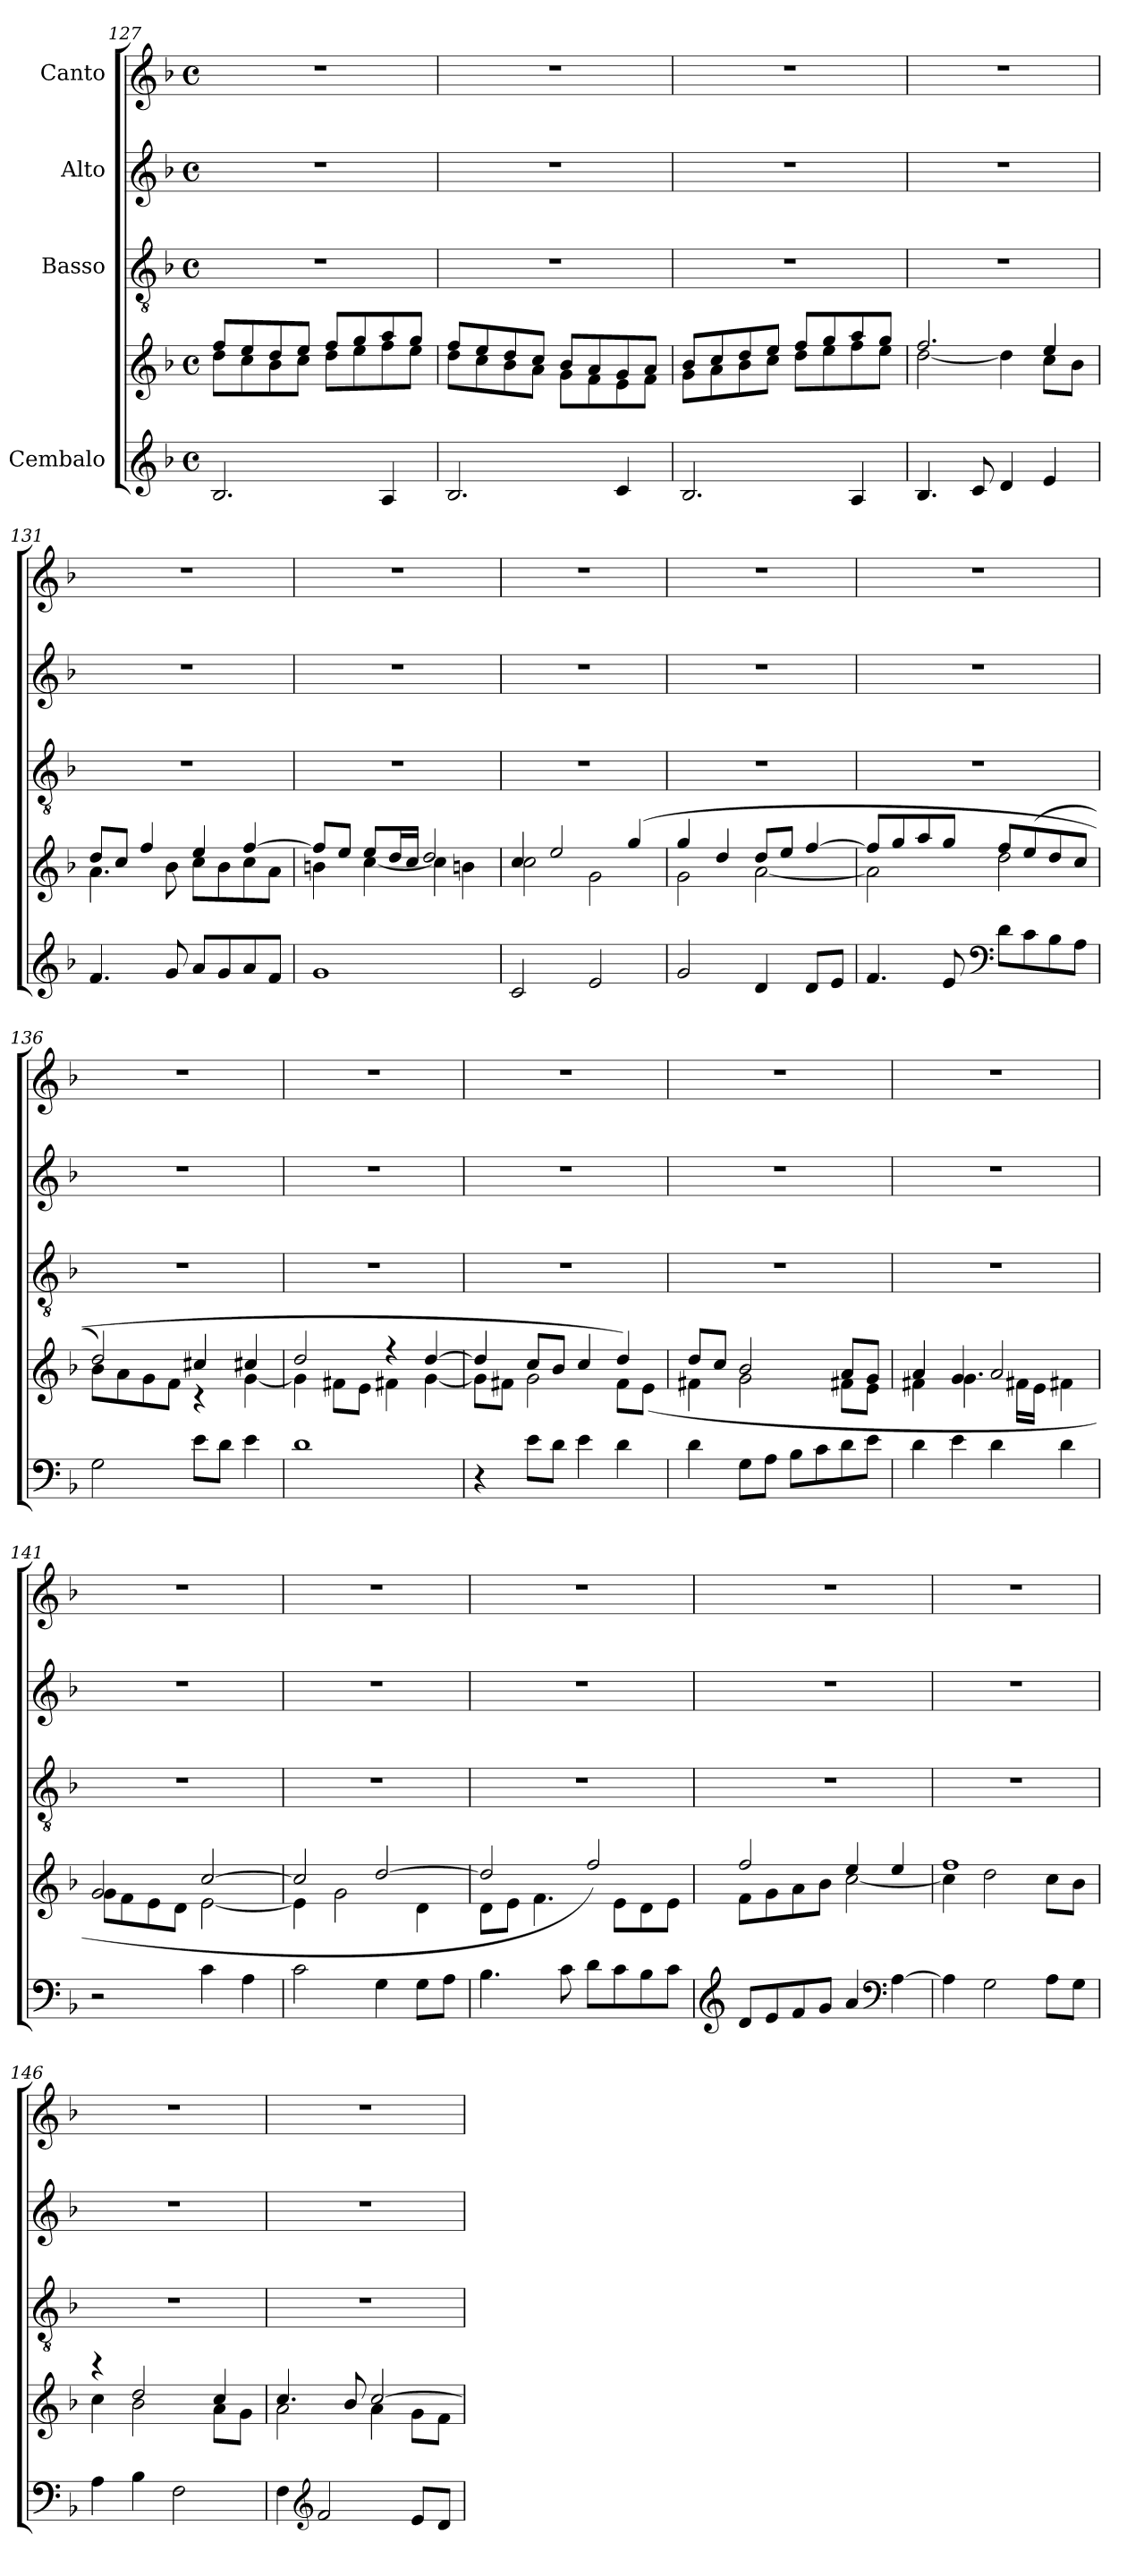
**kern	**kern	**kern	**kern	**kern
*part4	*part4	*part3	*part2	*part1
*staff5	*staff4	*staff3	*staff2	*staff1
*I"Cembalo	*	*I"Basso	*I"Alto	*I"Canto
*clefG2	*clefG2	*clefGv2	*clefG2	*clefG2
*k[b-]	*k[b-]	*k[b-]	*k[b-]	*k[b-]
*F:	*F:	*F:	*F:	*F:
*M4/4	*M4/4	*M4/4	*M4/4	*M4/4
*met(c)	*met(c)	*met(c)	*met(c)	*met(c)
=127	=127	=127	=127	=127
*	*^	*	*	*
2.B-/	8ff/L	8dd\L	1r	1r	1r
.	8ee/	8cc\	.	.	.
.	8dd/	8b-\	.	.	.
.	8ee/J	8cc\J	.	.	.
.	8ff/L	8dd\L	.	.	.
.	8gg/	8ee\	.	.	.
4A/	8aa/	8ff\	.	.	.
.	8gg/J	8ee\J	.	.	.
=128	=128	=128	=128	=128	=128
2.B-/	8ff/L	8dd\L	1r	1r	1r
.	8ee/	8cc\	.	.	.
.	8dd/	8b-\	.	.	.
.	8cc/J	8a\J	.	.	.
.	8b-/L	8g\L	.	.	.
.	8a/	8f\	.	.	.
4c/	8g/	8e\	.	.	.
.	8a/J	8f\J	.	.	.
!!LO:LB:g=z
=129	=129	=129	=129	=129	=129
2.B-/	8b-/L	8g\L	1r	1r	1r
.	8cc/	8a\	.	.	.
.	8dd/	8b-\	.	.	.
.	8ee/J	8cc\J	.	.	.
.	8ff/L	8dd\L	.	.	.
.	8gg/	8ee\	.	.	.
4A/	8aa/	8ff\	.	.	.
.	8gg/J	8ee\J	.	.	.
=130	=130	=130	=130	=130	=130
4.B-/	2.ff/	[<2dd\	1r	1r	1r
8c/	.	.	.	.	.
4d/	.	4dd\]	.	.	.
4e/	4ee/	8cc\L	.	.	.
.	.	8b-\J	.	.	.
=131	=131	=131	=131	=131	=131
4.f/	8dd/L	4.a\	1r	1r	1r
.	8cc/J	.	.	.	.
.	4ff/	.	.	.	.
8g/	.	8b-\	.	.	.
8a/L	4ee/	8cc\L	.	.	.
8g/	.	8b-\	.	.	.
8a/	[>4ff/	8cc\	.	.	.
8f/J	.	8a\J	.	.	.
=132	=132	=132	=132	=132	=132
1g	8ff/L]	4bn\	1r	1r	1r
.	8ee/J	.	.	.	.
.	8ee/L	[<4cc\	.	.	.
.	16dd/L	.	.	.	.
.	16cc/JJ	.	.	.	.
.	2dd/	4cc\]	.	.	.
.	.	4bn\	.	.	.
=133	=133	=133	=133	=133	=133
2c/	4cc/	2cc\	1r	1r	1r
.	2ee/	.	.	.	.
2e/	.	2g\	.	.	.
.	(4gg/	.	.	.	.
!!LO:LB:g=z
=134	=134	=134	=134	=134	=134
2g/	(<4gg/	2g\)	1r	1r	1r
.	4dd/	.	.	.	.
4d/	8dd/L	[<2a\	.	.	.
.	8ee/J	.	.	.	.
8d/L	[>4ff/	.	.	.	.
8e/J	.	.	.	.	.
=135	=135	=135	=135	=135	=135
4.f/	8ff/L]	2a\]	1r	1r	1r
.	8gg/	.	.	.	.
.	8aa/	.	.	.	.
8e/	8gg/J	.	.	.	.
*clefF4	*	*	*	*	*
8d\L	8ff/L	2dd\	.	.	.
8c\	(>8ee/	.	.	.	.
8B-\	8dd/	.	.	.	.
8A\J	8cc/J	.	.	.	.
=136	=136	=136	=136	=136	=136
2G\	2dd/)	8b-\L	1r	1r	1r
.	.	8a\	.	.	.
.	.	8g\	.	.	.
.	.	8f\J	.	.	.
8e\L	4cc#X/	4rc	.	.	.
8d\J	.	.	.	.	.
4e\	4cc#X/	[<4g\	.	.	.
=137	=137	=137	=137	=137	=137
1d	2dd/	4g\]	1r	1r	1r
.	.	8f#X\L	.	.	.
.	.	8e\J	.	.	.
.	4rff	4f#X\	.	.	.
.	[>4dd/	[<4g\	.	.	.
=138	=138	=138	=138	=138	=138
4r	4dd/]	8g\L]	1r	1r	1r
.	.	8f#X\J	.	.	.
8e\L	8cc/L	2g\	.	.	.
8d\J	8b-/J	.	.	.	.
4e\	4cc/	.	.	.	.
(<4d\	4dd/)	8f#\L	.	.	.
.	.	(8e\J	.	.	.
!!LO:LB:g=z
=139	=139	=139	=139	=139	=139
4d\	8dd/L	4f#X\	1r	1r	1r
.	8cc/J	.	.	.	.
8G\L	2b-/	2g\	.	.	.
8A\J	.	.	.	.	.
8B-\L	.	.	.	.	.
8c\	.	.	.	.	.
8d\	8a/L	8f#X\L	.	.	.
8e\J	8g/J	8e\J	.	.	.
=140	=140	=140	=140	=140	=140
4d\	4a/	4f#X\	1r	1r	1r
4e\	4g/	4.g\	.	.	.
4d\	2a/	.	.	.	.
.	.	16f#X\LL	.	.	.
.	.	16e\JJ	.	.	.
4d\	.	4f#X\	.	.	.
=141	=141	=141	=141	=141	=141
2r	2g/	8g\L	1r	1r	1r
.	.	8f\	.	.	.
.	.	8e\	.	.	.
.	.	8d\J	.	.	.
4c\	[>2cc/	[<2e\	.	.	.
4A\	.	.	.	.	.
=142	=142	=142	=142	=142	=142
2c\	2cc/]	4e\]	1r	1r	1r
.	.	2g\	.	.	.
4G\	[>2dd/	.	.	.	.
8G\L	.	4d\	.	.	.
8A\J	.	.	.	.	.
=143	=143	=143	=143	=143	=143
4.B-\	2dd/]	8d\L	1r	1r	1r
.	.	8e\J	.	.	.
.	.	4.f\	.	.	.
8c\	.	.	.	.	.
8d\L	2ff/)	.	.	.	.
8c\	.	8e\L	.	.	.
8B-\	.	8d\	.	.	.
8c\J	.	8e\J	.	.	.
!!LO:LB:g=z
=144	=144	=144	=144	=144	=144
*clefG2	*	*	*	*	*
8d/L	2ff/	8f\L	1r	1r	1r
8e/	.	8g\	.	.	.
8f/	.	8a\	.	.	.
8g/J	.	8b-\J	.	.	.
4a/	4ee/	[<2cc\	.	.	.
*clefF4	*	*	*	*	*
[>4A\	4ee/	.	.	.	.
=145	=145	=145	=145	=145	=145
4A\]	1ff	4cc\]	1r	1r	1r
2G\	.	2dd\	.	.	.
8A\L	.	8cc\L	.	.	.
8G\J	.	8b-\J	.	.	.
=146	=146	=146	=146	=146	=146
4A\	4rbb	4cc\	1r	1r	1r
4B-\	2dd/	2b-\	.	.	.
2F\	.	.	.	.	.
.	4cc/	8a\L	.	.	.
.	.	8g\J	.	.	.
=147	=147	=147	=147	=147	=147
4F\	4.cc/	2a\	1r	1r	1r
*clefG2	*	*	*	*	*
2f/	.	.	.	.	.
.	8b-/	.	.	.	.
.	[>2cc/	4a\	.	.	.
8e/L	.	8g\L	.	.	.
8d/J	.	8f\J	.	.	.
*	*v	*v	*	*	*
=	=	=	=	=
*-	*-	*-	*-	*-
